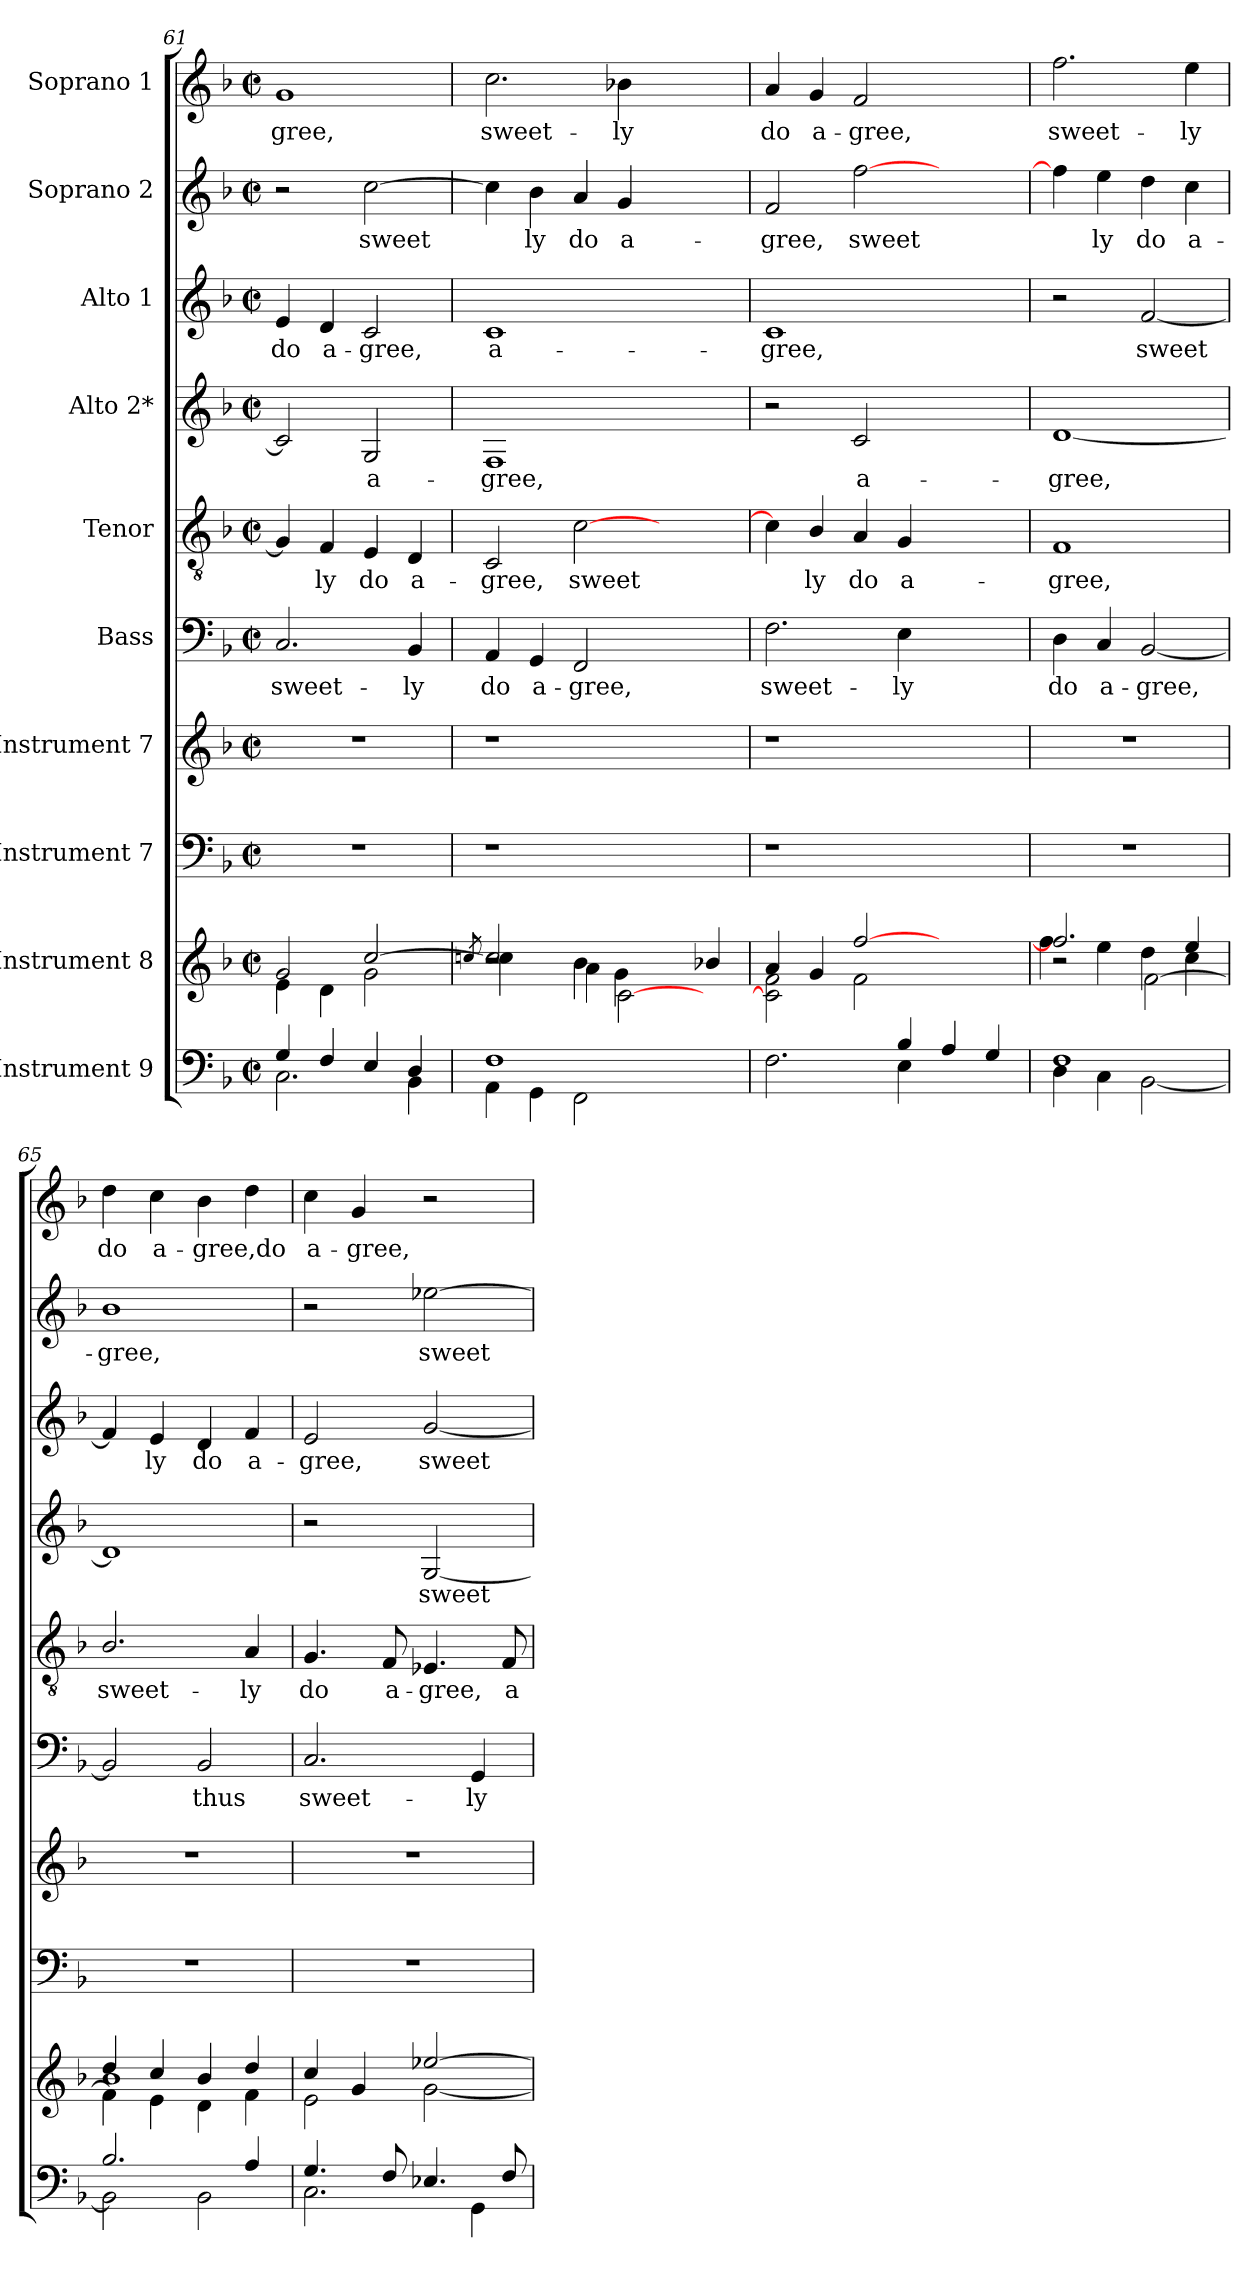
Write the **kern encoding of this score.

**kern	**kern	**kern	**kern	**kern	**text	**kern	**text	**kern	**text	**kern	**text	**kern	**text	**kern	**text
*part10	*part9	*part8	*part7	*part6	*part6	*part5	*part5	*part4	*part4	*part3	*part3	*part2	*part2	*part1	*part1
*staff10	*staff9	*staff8	*staff7	*staff6	*staff6	*staff5	*staff5	*staff4	*staff4	*staff3	*staff3	*staff2	*staff2	*staff1	*staff1
*I"Instrument 9	*I"Instrument 8	*I"Instrument 7	*I"Instrument 7	*I"Bass	*	*I"Tenor	*	*I"Alto 2*	*	*I"Alto 1	*	*I"Soprano 2	*	*I"Soprano 1	*
!!LO:PB:g=z
*clefF4	*clefG2	*clefF4	*clefG2	*clefF4	*	*clefGv2	*	*clefG2	*	*clefG2	*	*clefG2	*	*clefG2	*
*k[b-]	*k[b-]	*k[b-]	*k[b-]	*k[b-]	*	*k[b-]	*	*k[b-]	*	*k[b-]	*	*k[b-]	*	*k[b-]	*
*F:	*F:	*F:	*F:	*F:	*	*F:	*	*F:	*	*F:	*	*F:	*	*F:	*
*M2/2	*M2/2	*M2/2	*M2/2	*M2/2	*	*M2/2	*	*M2/2	*	*M2/2	*	*M2/2	*	*M2/2	*
*met(c|)	*met(c|)	*met(c|)	*met(c|)	*met(c|)	*	*met(c|)	*	*met(c|)	*	*met(c|)	*	*met(c|)	*	*met(c|)	*
=61	=61	=61	=61	=61	=61	=61	=61	=61	=61	=61	=61	=61	=61	=61	=61
*^	*^	*	*	*	*	*	*	*	*	*	*	*	*	*	*
!	!	!	!	!	!	!	!LO:LY:b:cj	!	!LO:LY:b:cj	!	!LO:LY:b:cj	!	!LO:LY:b:cj	!	!	!	!LO:LY:b:cj
4G/	2.C\	2g/	4e\	1r	1r	2.C/	sweet-	4G/]	--	2c/]	.	4e/	do	2r	.	1g	-gree,
!	!	!	!	!	!	!	!	!	!LO:LY:b:cj	!	!	!	!LO:LY:b:cj	!	!	!	!
4F/	.	.	4d\	.	.	.	.	4F/	-ly	.	.	4d/	a-	.	.	.	.
!	!	!	!	!	!	!	!	!	!LO:LY:b:cj	!	!LO:LY:b:cj	!	!LO:LY:b:cj	!	!LO:LY:b:cj	!	!
4E/	.	[>2cc/	2g\	.	.	.	.	4E/	do	2G/	a-	2c/	-gree,	[>2cc\	sweet-	.	.
!	!	!	!	!	!	!	!LO:LY:b:cj	!	!LO:LY:b:cj	!	!	!	!	!	!	!	!
4D/	4BB-\	.	.	.	.	4BB-/	-ly	4D/	a-	.	.	.	.	.	.	.	.
*	*	*v	*v	*	*	*	*	*	*	*	*	*	*	*	*	*	*
=62	=62	=62	=62	=62	=62	=62	=62	=62	=62	=62	=62	=62	=62	=62	=62	=62
.	.	8qccn/	.	.	.	.	.	.	.	.	.	.	.	.	.	.
*	*	*^	*	*	*	*	*	*	*	*	*	*	*	*	*	*
*	*	*	*^	*	*	*	*	*	*	*	*	*	*	*	*	*	*
!	!	!	!	!	!	!	!	!LO:LY:b:cj	!	!LO:LY:b:cj	!	!LO:LY:b:cj	!	!LO:LY:b:cj	!	!LO:LY:b:cj	!	!LO:LY:b:cj
1F	4AA\	2cc/]	4cc\	2r	1r	1r	4AA/	do	2C/	-gree,	1F	-gree,	1c	a-	4cc\]	--	2.cc\	sweet-
!	!	!	!	!	!	!	!	!LO:LY:b:cj	!	!	!	!	!	!	!	!LO:LY:b:cj	!	!
.	4GG\	.	4ryy	.	.	.	4GG/	a-	.	.	.	.	.	.	4b-\	-ly	.	.
!	!	!	!	!	!	!	!	!LO:LY:b:cj	!	!LO:LY:b:cj	!	!	!	!	!	!LO:LY:b:cj	!	!
.	2FF\	4b-\	4a\	4ryy	.	.	2FF/	-gree,	[>2c\	sweet-	.	.	.	.	4a/	do	.	.
!	!	!	!	!	!	!	!	!	!	!	!	!	!	!	!	!LO:LY:b:cj	!	!LO:LY:b:cj
.	.	[<2c\	2.ryy	4g\	.	.	.	.	.	.	.	.	.	.	4g/	a-	4b-X\	-ly
2ryy	2ryy	.	.	2ryy	2ryy	2ryy	2ryy	.	2ryy	.	2ryy	.	2ryy	.	2ryy	.	2ryy	.
.	.	4b-X/	.	.	.	.	.	.	.	.	.	.	.	.	.	.	.	.
*	*	*	*v	*v	*	*	*	*	*	*	*	*	*	*	*	*	*	*
=63	=63	=63	=63	=63	=63	=63	=63	=63	=63	=63	=63	=63	=63	=63	=63	=63	=63
!	!	!	!	!	!	!	!LO:LY:b:cj	!	!LO:LY:b:cj	!	!	!	!LO:LY:b:cj	!	!LO:LY:b:cj	!	!LO:LY:b:cj
2.F\	2.ryy	2f\ 2c\]	4a/	1r	1r	2.F\	sweet-	4c\]	--	2r	.	1c	-gree,	2f/	-gree,	4a/	do
!	!	!	!	!	!	!	!	!	!LO:LY:b:cj	!	!	!	!	!	!	!	!LO:LY:b:cj
.	.	.	4g/	.	.	.	.	4B-/	-ly	.	.	.	.	.	.	4g/	a-
!	!	!	!	!	!	!	!	!	!LO:LY:b:cj	!	!LO:LY:b:cj	!	!	!	!LO:LY:b:cj	!	!LO:LY:b:cj
.	.	[>2ff/	2f\	.	.	.	.	4A/	do	2c/	a-	.	.	[>2ff\	sweet-	2f/	-gree,
!	!	!	!	!	!	!	!LO:LY:b:cj	!	!LO:LY:b:cj	!	!	!	!	!	!	!	!
4B-/	4E\	.	.	.	.	4E\	-ly	4G/	a-	.	.	.	.	.	.	.	.
4A/	2ryy	2ryy	2ryy	2ryy	2ryy	2ryy	.	2ryy	.	2ryy	.	2ryy	.	2ryy	.	2ryy	.
4G/	.	.	.	.	.	.	.	.	.	.	.	.	.	.	.	.	.
=64	=64	=64	=64	=64	=64	=64	=64	=64	=64	=64	=64	=64	=64	=64	=64	=64	=64
*	*	*	*^	*	*	*	*	*	*	*	*	*	*	*	*	*	*
!	!	!	!	!	!	!	!	!LO:LY:b:cj	!	!LO:LY:b:cj	!	!LO:LY:b:cj	!	!	!	!LO:LY:b:cj	!	!LO:LY:b:cj
1F	4D\	2.ff/]	4ff\	2r	1r	1r	4D\	do	1F	-gree,	[<1d	-gree,	2r	.	4ff\]	--	2.ff\	sweet-
!	!	!	!	!	!	!	!	!LO:LY:b:cj	!	!	!	!	!	!	!	!LO:LY:b:cj	!	!
.	4C\	.	4ee\	.	.	.	4C/	a-	.	.	.	.	.	.	4ee\	-ly	.	.
!	!	!	!	!	!	!	!	!LO:LY:b:cj	!	!	!	!	!	!LO:LY:b:cj	!	!LO:LY:b:cj	!	!
.	[<2BB-\	.	4dd\	[<2f\	.	.	[<2BB-/	-gree,	.	.	.	.	[<2f/	sweet-	4dd\	do	.	.
!	!	!	!	!	!	!	!	!	!	!	!	!	!	!	!	!LO:LY:b:cj	!	!LO:LY:b:cj
.	.	4ee/	4cc\	.	.	.	.	.	.	.	.	.	.	.	4cc\	a-	4ee\	-ly
=65	=65	=65	=65	=65	=65	=65	=65	=65	=65	=65	=65	=65	=65	=65	=65	=65	=65	=65
!	!	!	!	!	!	!	!	!LO:LY:b:cj	!	!LO:LY:b:cj	!	!LO:LY:b:cj	!	!LO:LY:b:cj	!	!LO:LY:b:cj	!	!LO:LY:b:cj
2.B-/	2BB-\]	4dd/	1b-	4f\]	1r	1r	2BB-/]	.	2.B-/	sweet-	1d]	.	4f/]	--	1b-	-gree,	4dd\	do
!	!	!	!	!	!	!	!	!	!	!	!	!	!	!LO:LY:b:cj	!	!	!	!LO:LY:b:cj
.	.	4cc/	.	4e\	.	.	.	.	.	.	.	.	4e/	-ly	.	.	4cc\	a-
!	!	!	!	!	!	!	!	!LO:LY:b:cj	!	!	!	!	!	!LO:LY:b:cj	!	!	!	!LO:LY:b:cj
.	2BB-\	4b-/	.	4d\	.	.	2BB-/	thus	.	.	.	.	4d/	do	.	.	4b-\	-gree,do
!	!	!	!	!	!	!	!	!	!	!LO:LY:b:cj	!	!	!	!LO:LY:b:cj	!	!	!	!LO:LY:b:cj
4A/	.	4dd/	.	4f\	.	.	.	.	4A/	-ly	.	.	4f/	a-	.	.	4dd\	.
=66	=66	=66	=66	=66	=66	=66	=66	=66	=66	=66	=66	=66	=66	=66	=66	=66	=66	=66
!	!	!	!	!	!	!	!	!LO:LY:b:cj	!	!LO:LY:b:cj	!	!	!	!LO:LY:b:cj	!	!	!	!LO:LY:b:cj
*	*	*	*v	*v	*	*	*	*	*	*	*	*	*	*	*	*	*	*
4.G/	2.C\	4cc/	2e\	1r	1r	2.C/	sweet-	4.G/	do	2r	.	2e/	-gree,	2r	.	4cc\	a-
!	!	!	!	!	!	!	!	!	!	!	!	!	!	!	!	!	!LO:LY:b:cj
.	.	4g/	.	.	.	.	.	.	.	.	.	.	.	.	.	4g/	-gree,
!	!	!	!	!	!	!	!	!	!LO:LY:b:cj	!	!	!	!	!	!	!	!
8F/	.	.	.	.	.	.	.	8F/	a-	.	.	.	.	.	.	.	.
!	!	!	!	!	!	!	!	!	!LO:LY:b:cj	!	!LO:LY:b:cj	!	!LO:LY:b:cj	!	!LO:LY:b:cj	!	!
4.E-X/	.	[>2ee-X/	[<2g\	.	.	.	.	4.E-X/	-gree,	[<2G/	sweet-	[<2g/	sweet-	[>2ee-X\	sweet-	2r	.
!	!	!	!	!	!	!	!LO:LY:b:cj	!	!	!	!	!	!	!	!	!	!
.	4GG\	.	.	.	.	4GG/	-ly	.	.	.	.	.	.	.	.	.	.
!	!	!	!	!	!	!	!	!	!LO:LY:b:cj	!	!	!	!	!	!	!	!
8F/	.	.	.	.	.	.	.	8F/	a-	.	.	.	.	.	.	.	.
*v	*v	*	*	*	*	*	*	*	*	*	*	*	*	*	*	*	*
*	*v	*v	*	*	*	*	*	*	*	*	*	*	*	*	*	*
=	=	=	=	=	=	=	=	=	=	=	=	=	=	=	=
*-	*-	*-	*-	*-	*-	*-	*-	*-	*-	*-	*-	*-	*-	*-	*-
